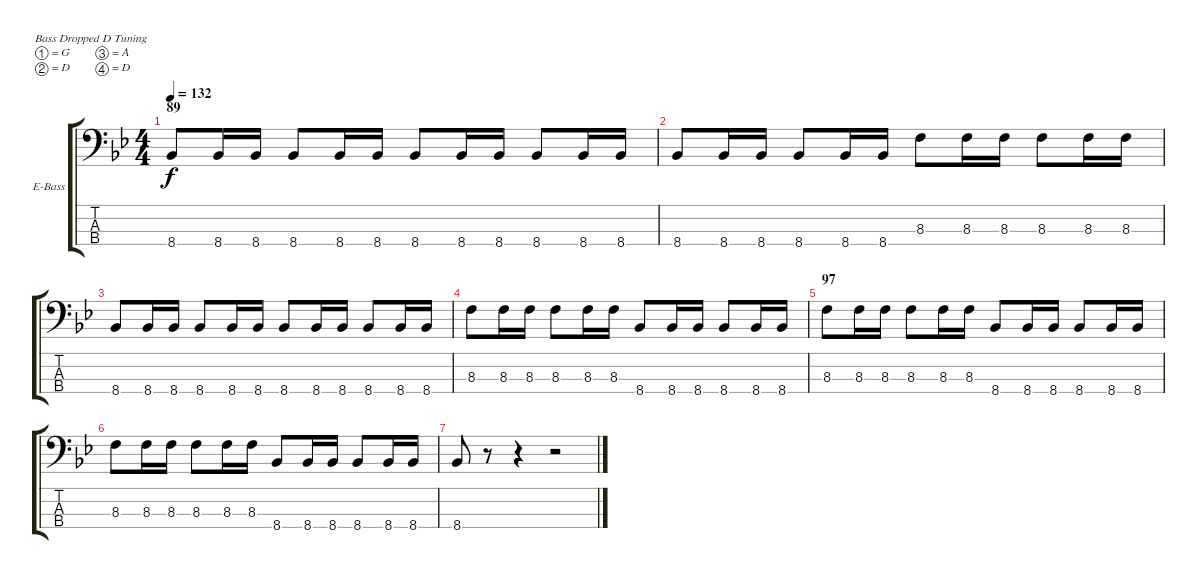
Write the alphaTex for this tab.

\bracketExtendMode groupsimilarinstruments
\firstSystemTrackNameOrientation horizontal
\otherSystemsTrackNameOrientation horizontal
\track ("Bass" "E-Bass") {instrument electricbassfinger}
\staff {score tabs}
\tuning (G2 D2 A1 D1)
\ts (4 4)
\section ("" "89")
\tempo 132
\clef f4
\ks bb
8.4.8{dy f} 8.4.16 8.4.16 8.4.8 8.4.16 8.4.16 8.4.8 8.4.16 8.4.16 8.4.8 8.4.16 8.4.16 |
8.4.8 8.4.16 8.4.16 8.4.8 8.4.16 8.4.16 8.3.8 8.3.16 8.3.16 8.3.8 8.3.16 8.3.16 |
8.4.8 8.4.16 8.4.16 8.4.8 8.4.16 8.4.16 8.4.8 8.4.16 8.4.16 8.4.8 8.4.16 8.4.16 |
8.3.8 8.3.16 8.3.16 8.3.8 8.3.16 8.3.16 8.4.8 8.4.16 8.4.16 8.4.8 8.4.16 8.4.16 |
\section ("" "97")
8.3.8 8.3.16 8.3.16 8.3.8 8.3.16 8.3.16 8.4.8 8.4.16 8.4.16 8.4.8 8.4.16 8.4.16 |
8.3.8 8.3.16 8.3.16 8.3.8 8.3.16 8.3.16 8.4.8 8.4.16 8.4.16 8.4.8 8.4.16 8.4.16 |
8.4.8 r.8 r.4 r.2
